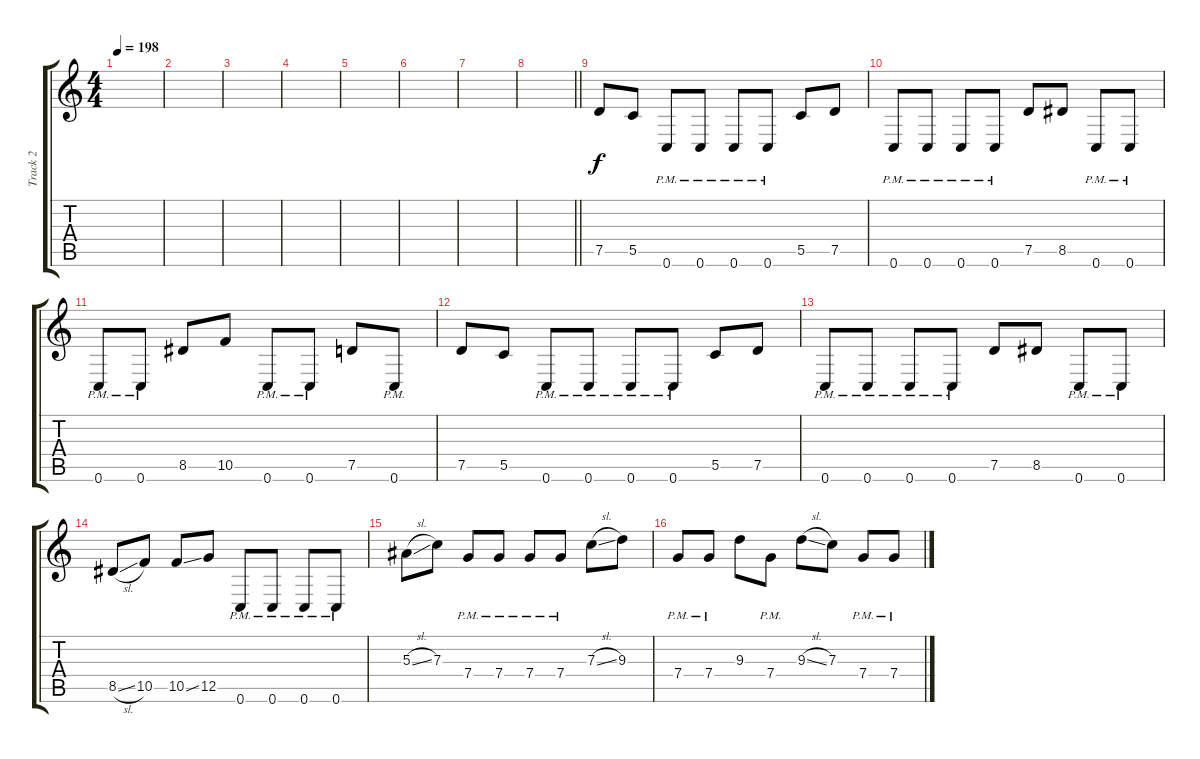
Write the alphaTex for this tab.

\track ("Track 2" "Track 2") {instrument distortionguitar}
\staff {score tabs}
\tuning (D4 A3 F3 C3 G2 C2) {hide}
\ts (4 4)
\tempo 198
\clef g2
\ks c
|
|
|
|
|
|
|
\barLineRight lightlight
|
7.5.8{volume 13 instrument distortionguitar} 5.5.8 0.6{pm}.8 0.6{pm}.8 0.6{pm}.8 0.6{pm}.8 5.5.8 7.5.8 |
0.6{pm}.8 0.6{pm}.8 0.6{pm}.8 0.6{pm}.8 7.5.8 8.5.8 0.6{pm}.8 0.6{pm}.8 |
0.6{pm}.8 0.6{pm}.8 8.5.8 10.5.8 0.6{pm}.8 0.6{pm}.8 7.5.8 0.6{pm}.8 |
7.5.8 5.5.8 0.6{pm}.8 0.6{pm}.8 0.6{pm}.8 0.6{pm}.8 5.5.8 7.5.8 |
0.6{pm}.8 0.6{pm}.8 0.6{pm}.8 0.6{pm}.8 7.5.8 8.5.8 0.6{pm}.8 0.6{pm}.8 |
8.5{sl}.8 10.5.8 10.5{ss}.8 12.5.8 0.6{pm}.8 0.6{pm}.8 0.6{pm}.8 0.6{pm}.8 |
5.3{sl}.8 7.3.8 7.4{pm}.8 7.4{pm}.8 7.4{pm}.8 7.4{pm}.8 7.3{sl}.8 9.3.8 |
7.4{pm}.8 7.4{pm}.8 9.3.8 7.4{pm}.8 9.3{sl}.8 7.3.8 7.4{pm}.8 7.4{pm}.8
